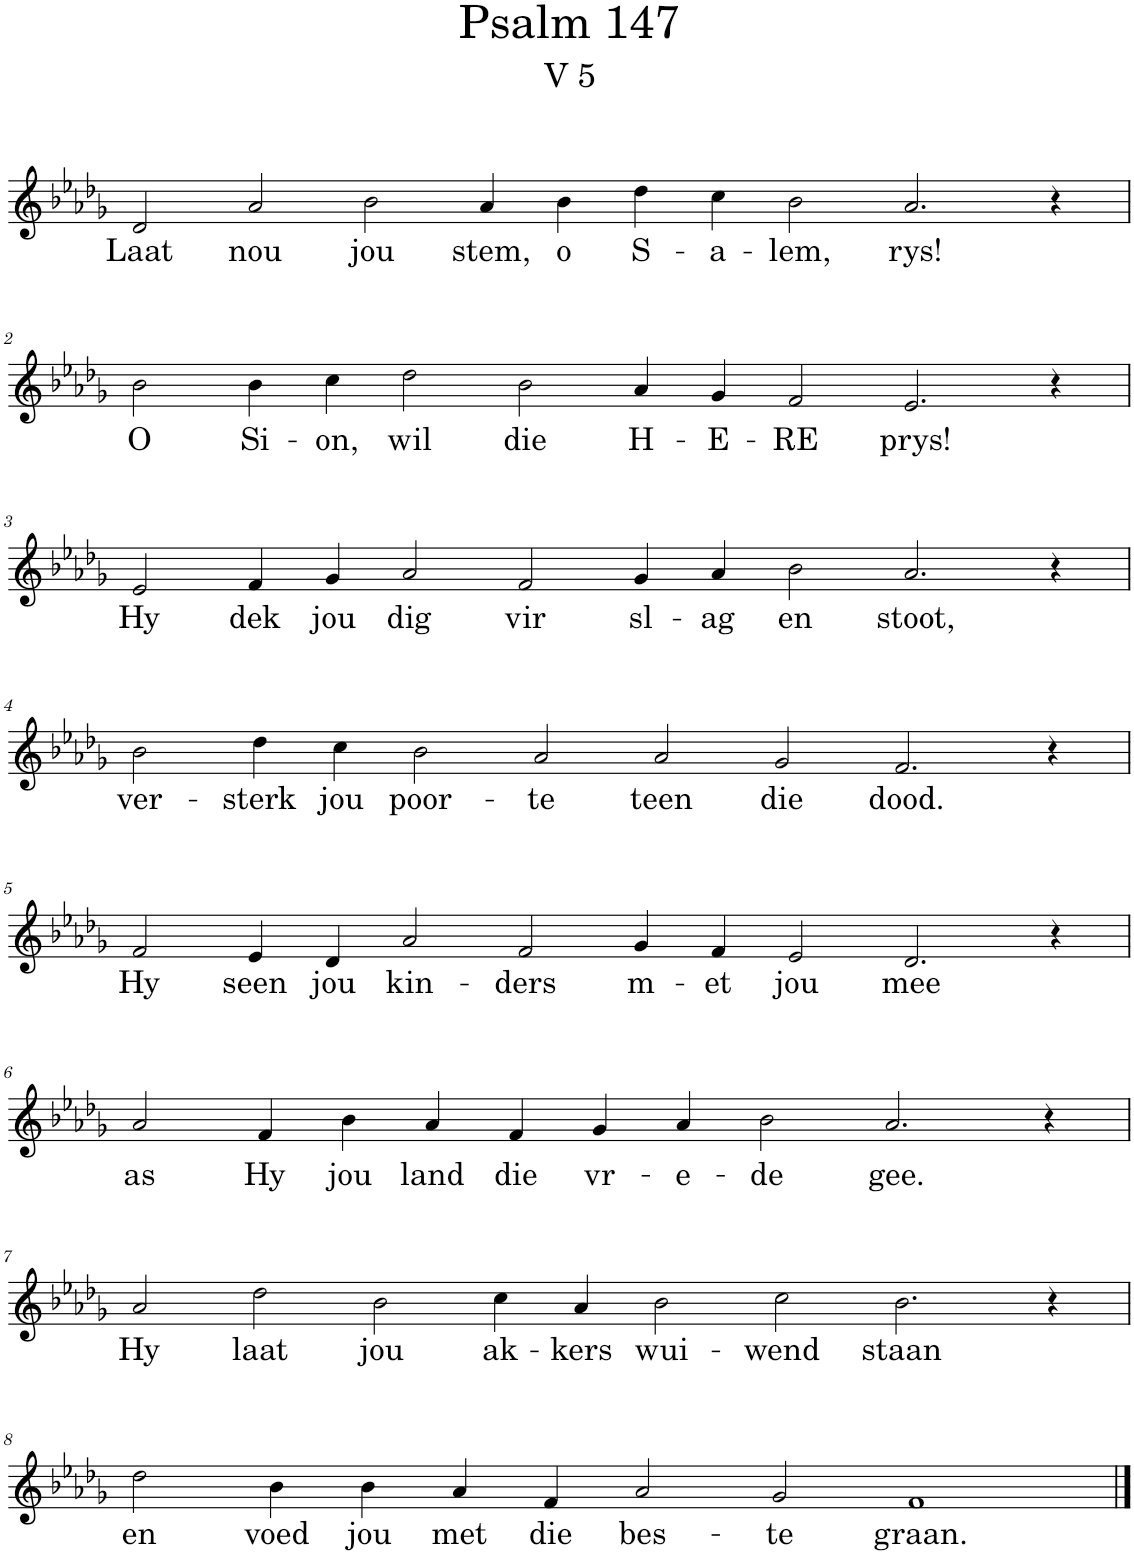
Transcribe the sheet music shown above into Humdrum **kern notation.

**kern	**text
*part1	*part1
*staff1	*staff1
*I"Pipe Organ	*
*I'Org.	*
*clefG2	*
*k[b-e-a-d-g-]	*
*M16/4	*
=1	=1
!	!LO:LY:b
2d-/	Laat
!	!LO:LY:b
2a-/	nou
!	!LO:LY:b
2b-\	jou
!	!LO:LY:b
4a-/	stem,
!	!LO:LY:b
4b-\	o
!	!LO:LY:b
4dd-\	S-
!	!LO:LY:b
4cc\	-a-
!	!LO:LY:b
2b-\	-lem,
!	!LO:LY:b
2.a-/	rys!
4r	.
!!LO:LB:g=z
=2	=2
!	!LO:LY:b
2b-\	O
!	!LO:LY:b
4b-\	Si-
!	!LO:LY:b
4cc\	-on,
!	!LO:LY:b
2dd-\	wil
!	!LO:LY:b
2b-\	die
!	!LO:LY:b
4a-/	H-
!	!LO:LY:b
4g-/	-E-
!	!LO:LY:b
2f/	-RE
!	!LO:LY:b
2.e-/	prys!
4r	.
!!LO:LB:g=z
=3	=3
!	!LO:LY:b
2e-/	Hy
!	!LO:LY:b
4f/	dek
!	!LO:LY:b
4g-/	jou
!	!LO:LY:b
2a-/	dig
!	!LO:LY:b
2f/	vir
!	!LO:LY:b
4g-/	sl-
!	!LO:LY:b
4a-/	-ag
!	!LO:LY:b
2b-\	en
!	!LO:LY:b
2.a-/	stoot,
4r	.
!!LO:LB:g=z
=4	=4
!	!LO:LY:b
2b-\	ver-
!	!LO:LY:b
4dd-\	-sterk
!	!LO:LY:b
4cc\	jou
!	!LO:LY:b
2b-\	poor-
!	!LO:LY:b
2a-/	-te
!	!LO:LY:b
2a-/	teen
!	!LO:LY:b
2g-/	die
!	!LO:LY:b
2.f/	dood.
4r	.
!!LO:LB:g=z
=5	=5
!	!LO:LY:b
2f/	Hy
!	!LO:LY:b
4e-/	seen
!	!LO:LY:b
4d-/	jou
!	!LO:LY:b
2a-/	kin-
!	!LO:LY:b
2f/	-ders
!	!LO:LY:b
4g-/	m-
!	!LO:LY:b
4f/	-et
!	!LO:LY:b
2e-/	jou
!	!LO:LY:b
2.d-/	mee
4r	.
!!LO:LB:g=z
=6	=6
*M14/4	*
!	!LO:LY:b
2a-/	as
!	!LO:LY:b
4f/	Hy
!	!LO:LY:b
4b-\	jou
!	!LO:LY:b
4a-/	land
!	!LO:LY:b
4f/	die
!	!LO:LY:b
4g-/	vr-
!	!LO:LY:b
4a-/	-e-
!	!LO:LY:b
2b-\	-de
!	!LO:LY:b
2.a-/	gee.
4r	.
!!LO:LB:g=z
=7	=7
*M16/4	*
!	!LO:LY:b
2a-/	Hy
!	!LO:LY:b
2dd-\	laat
!	!LO:LY:b
2b-\	jou
!	!LO:LY:b
4cc\	ak-
!	!LO:LY:b
4a-/	-kers
!	!LO:LY:b
2b-\	wui-
!	!LO:LY:b
2cc\	-wend
!	!LO:LY:b
2.b-\	staan
4r	.
!!LO:LB:g=z
=8	=8
*M14/4	*
!	!LO:LY:b
2dd-\	en
!	!LO:LY:b
4b-\	voed
!	!LO:LY:b
4b-\	jou
!	!LO:LY:b
4a-/	met
!	!LO:LY:b
4f/	die
!	!LO:LY:b
2a-/	bes-
!	!LO:LY:b
2g-/	-te
!	!LO:LY:b
1f	graan.
==	==
*-	*-
